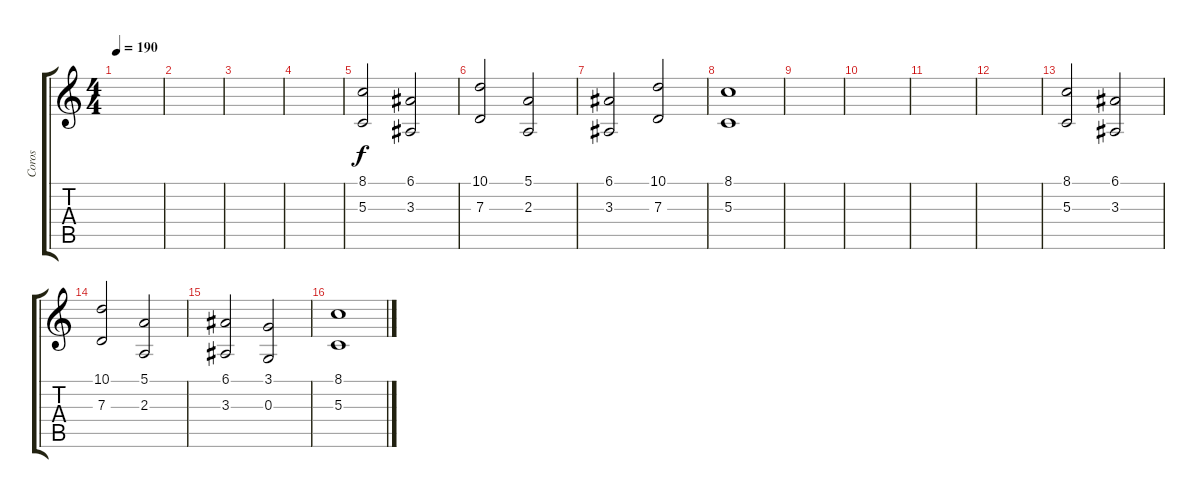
\track ("Coros" "Coros") {instrument choiraahs}
\staff {score tabs}
\tuning (E4 B3 G3 D3 A2 E2) {hide}
\ts (4 4)
\tempo 190
\clef g2
\ks c
|
|
|
|
(8.1 5.3).2{volume 9} (6.1 3.3).2 |
(10.1 7.3).2 (5.1 2.3).2 |
(6.1 3.3).2 (10.1 7.3).2 |
(8.1 5.3).1 |
|
|
|
|
(8.1 5.3).2{volume 9} (6.1 3.3).2 |
(10.1 7.3).2 (5.1 2.3).2 |
(6.1 3.3).2 (3.1 0.3).2 |
(8.1 5.3).1
